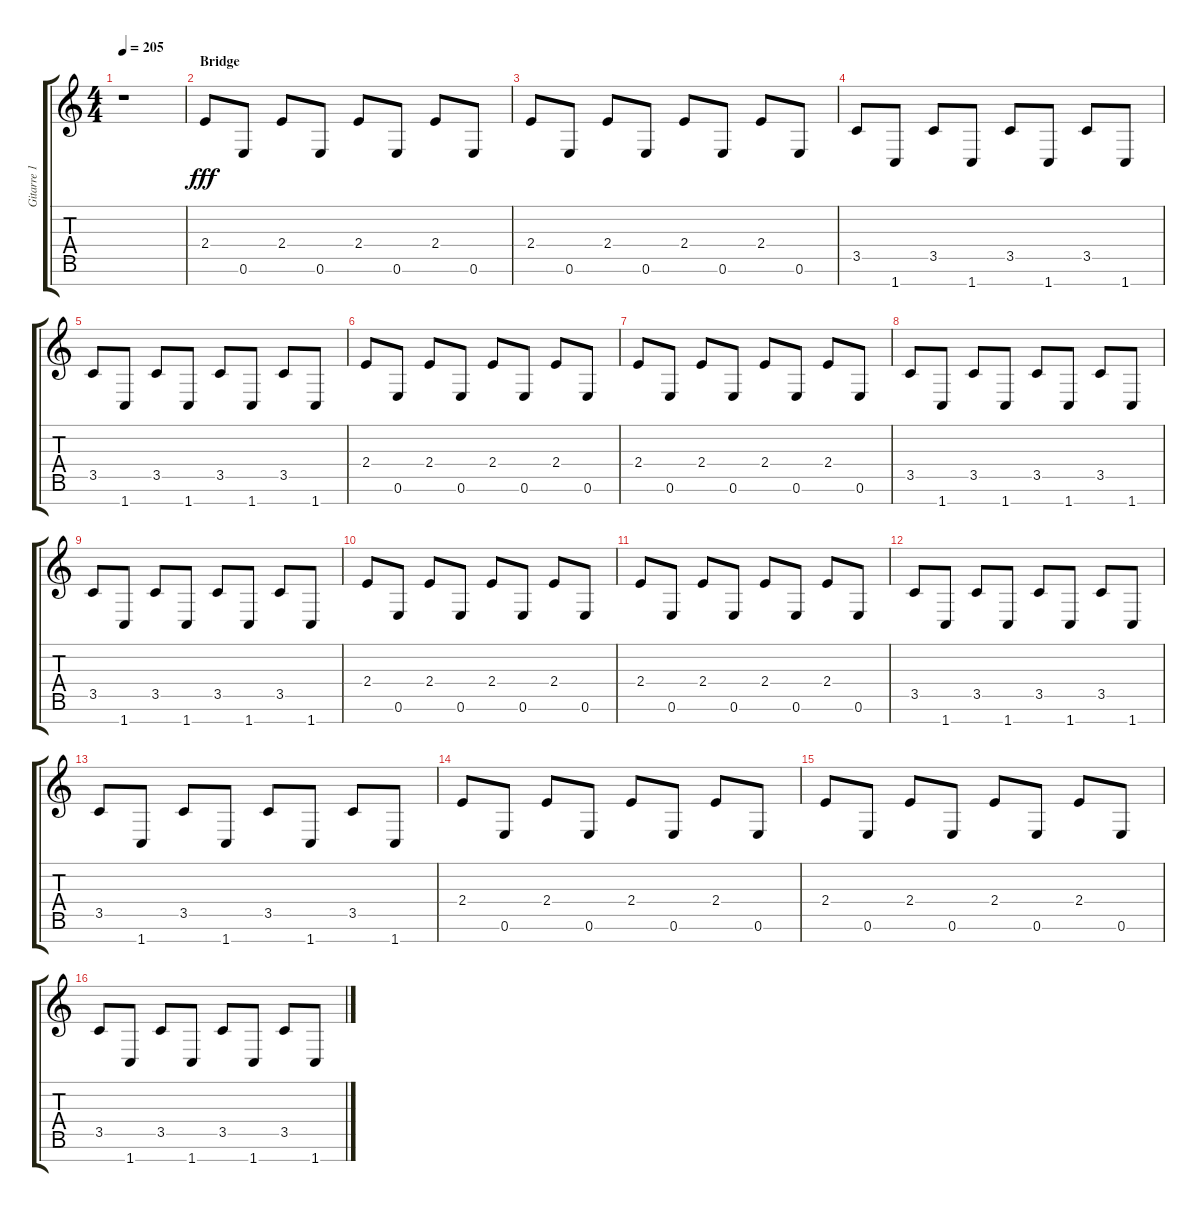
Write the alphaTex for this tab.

\track ("Gitarre 1 - Farin Urlaub" "Gitarre 1 ") {instrument distortionguitar}
\staff {score tabs}
\tuning (E4 B3 G3 D3 A2 E2 B1) {hide}
\ts (4 4)
\tempo 205
\clef g2
\ks c
r.1{dy fff} |
\section ("" "Bridge")
2.4.8 0.6.8 2.4.8 0.6.8 2.4.8 0.6.8 2.4.8 0.6.8 |
2.4.8 0.6.8 2.4.8 0.6.8 2.4.8 0.6.8 2.4.8 0.6.8 |
3.5.8 1.7.8 3.5.8 1.7.8 3.5.8 1.7.8 3.5.8 1.7.8 |
3.5.8 1.7.8 3.5.8 1.7.8 3.5.8 1.7.8 3.5.8 1.7.8 |
2.4.8 0.6.8 2.4.8 0.6.8 2.4.8 0.6.8 2.4.8 0.6.8 |
2.4.8 0.6.8 2.4.8 0.6.8 2.4.8 0.6.8 2.4.8 0.6.8 |
3.5.8 1.7.8 3.5.8 1.7.8 3.5.8 1.7.8 3.5.8 1.7.8 |
3.5.8 1.7.8 3.5.8 1.7.8 3.5.8 1.7.8 3.5.8 1.7.8 |
2.4.8 0.6.8 2.4.8 0.6.8 2.4.8 0.6.8 2.4.8 0.6.8 |
2.4.8 0.6.8 2.4.8 0.6.8 2.4.8 0.6.8 2.4.8 0.6.8 |
3.5.8 1.7.8 3.5.8 1.7.8 3.5.8 1.7.8 3.5.8 1.7.8 |
3.5.8 1.7.8 3.5.8 1.7.8 3.5.8 1.7.8 3.5.8 1.7.8 |
2.4.8 0.6.8 2.4.8 0.6.8 2.4.8 0.6.8 2.4.8 0.6.8 |
2.4.8 0.6.8 2.4.8 0.6.8 2.4.8 0.6.8 2.4.8 0.6.8 |
3.5.8 1.7.8 3.5.8 1.7.8 3.5.8 1.7.8 3.5.8 1.7.8
